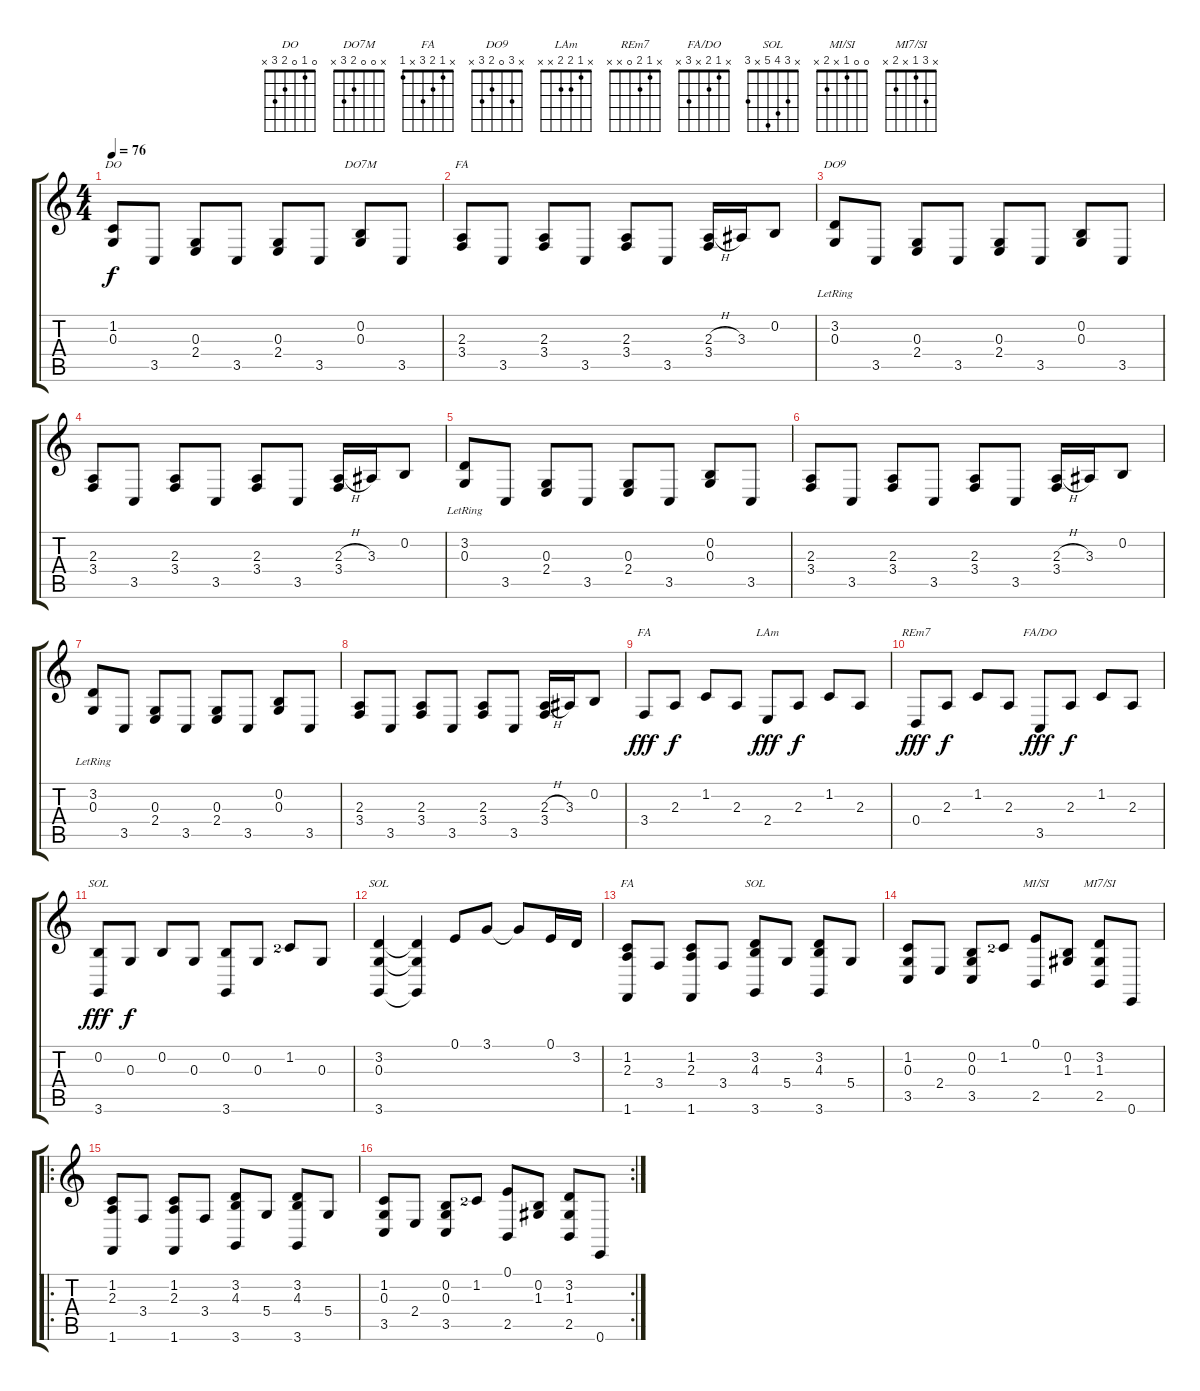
\track "" {instrument acousticgrandpiano}
\staff {score tabs}
\tuning (E4 B3 G3 D3 A2 E2) {hide}
\chord ("DO" 0 1 0 2 3 x)
\chord ("DO7M" x 0 0 2 3 x)
\chord ("FA" x x 2 3 3 x)
\chord ("DO9" x 3 0 2 3 x)
\chord ("FA" x 1 2 3 x x)
\chord ("LAm" x 1 2 2 x x)
\chord ("REm7" x 1 2 0 x x)
\chord ("FA/DO" x 1 2 x 3 x)
\chord ("SOL" x 0 0 x x 3)
\chord ("SOL" x 3 0 x x 3)
\chord ("FA" x 1 2 3 x 1)
\chord ("SOL" x 3 4 5 x 3)
\chord ("MI/SI" 0 0 1 x 2 x)
\chord ("MI7/SI" x 3 1 x 2 x)
\ts (4 4)
\tempo 76
\clef g2
\ks c
(1.2 0.3).8{ch "DO" dy f} 3.5.8 (0.3 2.4).8 3.5.8 (0.3 2.4).8 3.5.8 (0.2 0.3).8{ch "DO7M"} 3.5.8 |
(2.3 3.4).8{ch "FA"} 3.5.8 (2.3 3.4).8 3.5.8 (2.3 3.4).8 3.5.8 (2.3{h} 3.4).16 3.3.16 0.2.8 |
(3.2{lr} 0.3).8{ch "DO9"} 3.5.8 (0.3 2.4).8 3.5.8 (0.3 2.4).8 3.5.8 (0.2 0.3).8 3.5.8 |
(2.3 3.4).8 3.5.8 (2.3 3.4).8 3.5.8 (2.3 3.4).8 3.5.8 (2.3{h} 3.4).16 3.3.16 0.2.8 |
(3.2{lr} 0.3).8 3.5.8 (0.3 2.4).8 3.5.8 (0.3 2.4).8 3.5.8 (0.2 0.3).8 3.5.8 |
(2.3 3.4).8 3.5.8 (2.3 3.4).8 3.5.8 (2.3 3.4).8 3.5.8 (2.3{h} 3.4).16 3.3.16 0.2.8 |
(3.2{lr} 0.3).8 3.5.8 (0.3 2.4).8 3.5.8 (0.3 2.4).8 3.5.8 (0.2 0.3).8 3.5.8 |
(2.3 3.4).8 3.5.8 (2.3 3.4).8 3.5.8 (2.3 3.4).8 3.5.8 (2.3{h} 3.4).16 3.3.16 0.2.8 |
3.4.8{ch "FA" dy fff} 2.3.8{dy f} 1.2.8 2.3.8 2.4.8{ch "LAm" dy fff} 2.3.8{dy f} 1.2.8 2.3.8 |
0.4.8{ch "REm7" dy fff} 2.3.8{dy f} 1.2.8 2.3.8 3.5.8{ch "FA/DO" dy fff} 2.3.8{dy f} 1.2.8 2.3.8 |
(0.2 3.6).8{ch "SOL" dy fff} 0.3.8{dy f} 0.2.8 0.3.8 (0.2 3.6).8 0.3.8 1.2{lf 2}.8 0.3.8 |
(3.2 0.3 3.6).4{ch "SOL"} (3.2{t} 0.3{t} 3.6{t}).4 0.1.8 3.1.8 3.1{t}.8 0.1.16 3.2.16 |
(1.2 2.3 1.6).8{ch "FA"} 3.4.8 (1.2 2.3 1.6).8 3.4.8 (3.2 4.3 3.6).8{ch "SOL"} 5.4.8 (3.2 4.3 3.6).8 5.4.8 |
(1.2 0.3 3.5).8 2.4.8 (0.2 0.3 3.5).8 1.2{lf 2}.8 (0.1 2.5).8{ch "MI/SI"} (0.2 1.3).8 (3.2 1.3 2.5).8{ch "MI7/SI"} 0.6.8 |
\ro
(1.2 2.3 1.6).8 3.4.8 (1.2 2.3 1.6).8 3.4.8 (3.2 4.3 3.6).8 5.4.8 (3.2 4.3 3.6).8 5.4.8 |
\rc 2
(1.2 0.3 3.5).8 2.4.8 (0.2 0.3 3.5).8 1.2{lf 2}.8 (0.1 2.5).8 (0.2 1.3).8 (3.2 1.3 2.5).8 0.6.8
